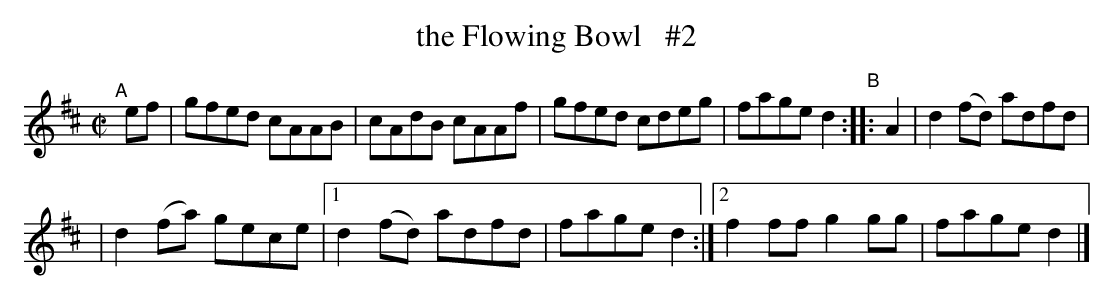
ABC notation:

X:1
T: the Flowing Bowl   #2
M: C|
L: 1/8
K: D
"^A"[|]\
ef | gfed cAAB | cAdB cAAf | gfed cdeg | faged2 "^B":: A2 | d2(fd) adfd |
| d2(fa) gece |[1 d2(fd) adfd | fage d2 :|[2 f2ff g2gg | faged2 |]
